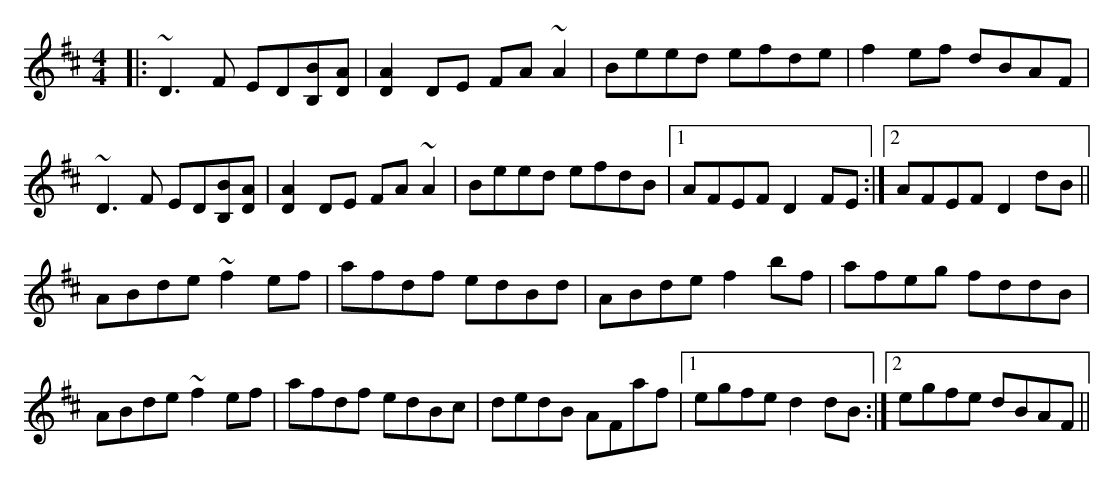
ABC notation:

X:1
M:4/4
K:D
|:~D3F ED[BB,][DA]|[D2A2]DE FA~A2|Beed efde|f2ef dBAF|
~D3F ED[BB,][DA]|[D2A2]DE FA~A2|Beed efdB|1 AFEF D2FE:|2 AFEF D2dB||
ABde ~f2ef|afdf edBd|ABde f2bf|afeg fddB|
ABde ~f2ef|afdf edBc|dedB AFaf|1 egfe d2dB:|2 egfe dBAF||
